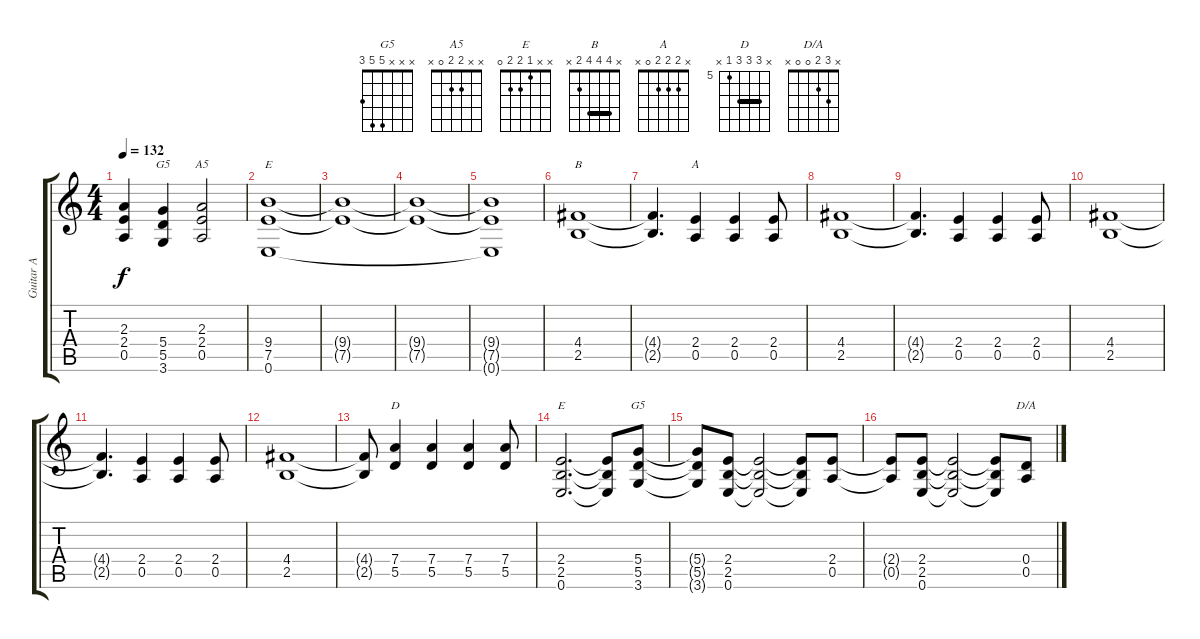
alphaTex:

\track ("Guitar A" "Guitar A") {instrument overdrivenguitar}
\staff {score tabs}
\tuning (E4 B3 G3 D3 A2 E2) {hide}
\chord ("G5" 3 3 0 0 x 3)
\chord ("A5" x x 2 2 0 x)
\chord ("E" x 9 9 9 7 0) {firstfret 7 barre 9}
\chord ("B" x 4 4 4 2 x) {barre 4}
\chord ("A" x 2 2 2 0 x)
\chord ("D" x 7 7 7 5 x) {firstfret 5 barre 7}
\chord ("E" x x 1 2 2 0)
\chord ("G5" x x x 5 5 3)
\chord ("D/A" x 3 2 0 0 x)
\ts (4 4)
\tempo 132
\clef g2
\ks c
(2.3 2.4 0.5).4{dy f} (5.4 5.5 3.6).4{ch "G5"} (2.3 2.4 0.5).2{ch "A5"} |
(9.4 7.5 0.6).1{ch "E"} |
(9.4{t} 7.5{t}).1 |
(9.4{t} 7.5{t}).1 |
(9.4{t} 7.5{t} 0.6{t}).1 |
(4.4 2.5).1{ch "B"} |
(4.4{t} 2.5{t}).4{d} (2.4 0.5).4{ch "A"} (2.4 0.5).4 (2.4 0.5).8 |
(4.4 2.5).1 |
(4.4{t} 2.5{t}).4{d} (2.4 0.5).4 (2.4 0.5).4 (2.4 0.5).8 |
(4.4 2.5).1 |
(4.4{t} 2.5{t}).4{d} (2.4 0.5).4 (2.4 0.5).4 (2.4 0.5).8 |
(4.4 2.5).1 |
(4.4{t} 2.5{t}).8 (7.4 5.5).4{ch "D"} (7.4 5.5).4 (7.4 5.5).4 (7.4 5.5).8 |
(2.4 2.5 0.6).2{d ch "E"} (2.4{t} 2.5{t} 0.6{t}).8 (5.4 5.5 3.6).8{ch "G5"} |
(5.4{t} 5.5{t} 3.6{t}).8 (2.4 2.5 0.6).8 (2.4{t} 2.5{t} 0.6{t}).2 (2.4{t} 2.5{t} 0.6{t}).8 (2.4 0.5).8 |
(2.4{t} 0.5{t}).8 (2.4 2.5 0.6).8 (2.4{t} 2.5{t} 0.6{t}).2 (2.4{t} 2.5{t} 0.6{t}).8 (0.4 0.5).8{ch "D/A"}
